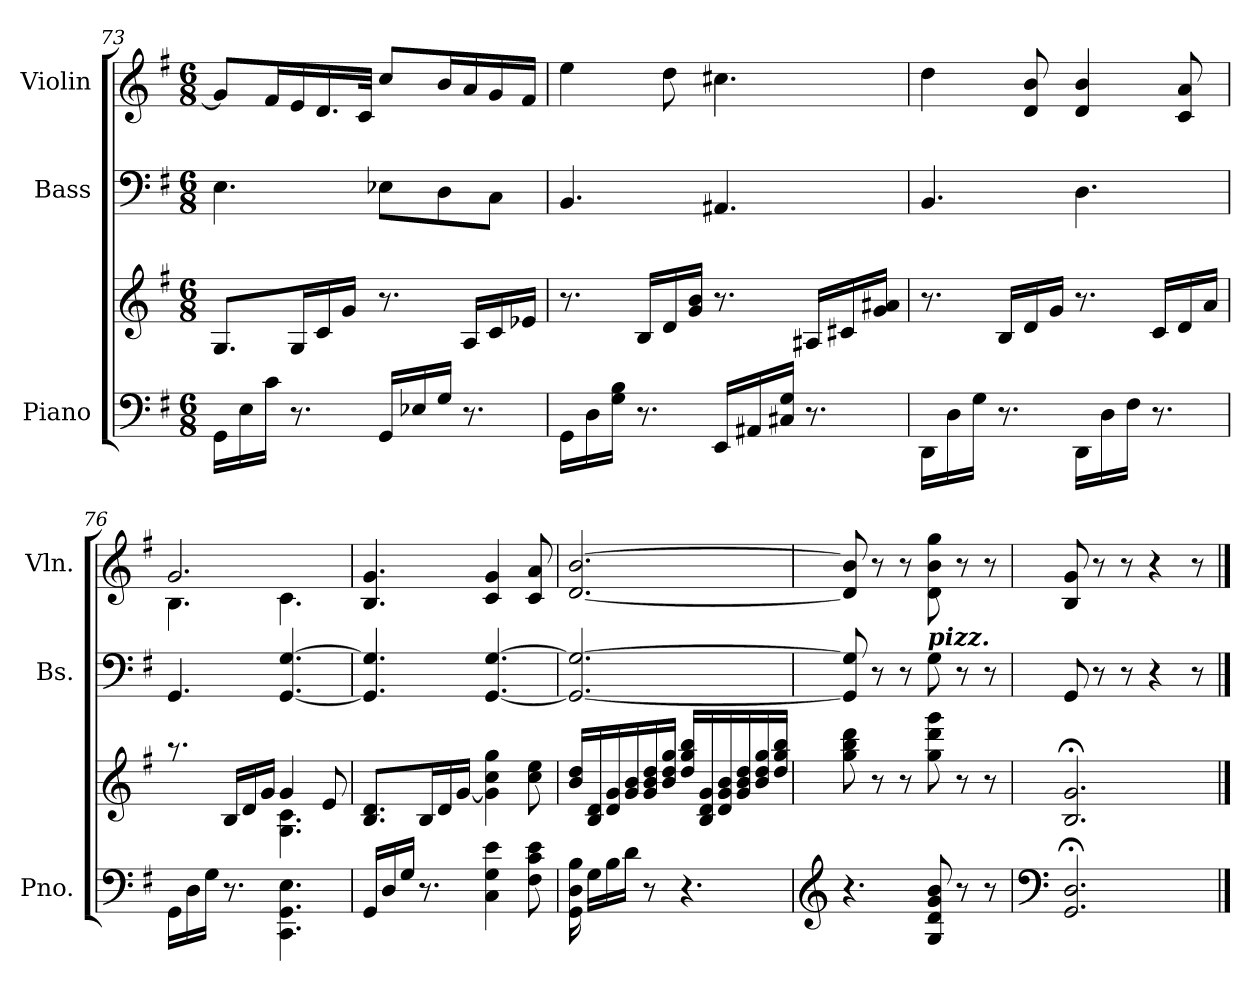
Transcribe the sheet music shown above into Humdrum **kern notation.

**kern	**kern	**kern	**kern
*part3	*part3	*part2	*part1
*staff4	*staff3	*staff2	*staff1
*I"Piano	*	*I"Bass	*I"Violin
*I'Pno.	*	*I'Bs.	*I'Vln.
!!LO:PB:g=z
*clefF4	*clefG2	*clefF4	*clefG2
*	*	*ITrd7c12	*
*k[f#]	*k[f#]	*k[f#]	*k[f#]
*G:	*G:	*G:	*G:
*M6/8	*M6/8	*M6/8	*M6/8
=73	=73	=73	=73
16GG\LL	8.G/L	4.EE\	8g/L]
16E\	.	.	.
16c\JJ	.	.	16f#/L
8.r	16G/L	.	16e/
.	16c/	.	16.d/
.	16g/JJ	.	.
.	.	.	32c/JJk
16GG/LL	8.r	8EE-X\L	8cc/L
16E-X/	.	.	.
16G/JJ	.	8DD\	16b/L
8.r	16A/LL	.	16a/
.	16c/	8CC\J	16g/
.	16e-X/JJ	.	16f#/JJ
=74	=74	=74	=74
16GG\LL	8.r	4.BBB/	4ee\
16D\	.	.	.
16G\ 16B\JJ	.	.	.
8.r	16B/LL	.	.
.	16d/	.	8dd\
.	16g/ 16b/JJ	.	.
16EE/LL	8.r	4.AAA#X/	4.cc#X\
16AA#X/	.	.	.
16C#X/ 16G/JJ	.	.	.
8.r	16A#X/LL	.	.
.	16c#X/	.	.
.	16g/ 16a#X/JJ	.	.
=75	=75	=75	=75
16DD\LL	8.r	4.BBB/	4dd\
16D\	.	.	.
16G\JJ	.	.	.
8.r	16B/LL	.	.
.	16d/	.	8d/ 8b/
.	16g/JJ	.	.
16DD\LL	8.r	4.DD\	4d/ 4b/
16D\	.	.	.
16F#\JJ	.	.	.
8.r	16c/LL	.	.
.	16d/	.	8c/ 8a/
.	16a/JJ	.	.
=76	=76	=76	=76
*	*^	*	*^
16GG\LL	8.raa	4.ryy	4.GGG/	2.g/	4.B\
16D\	.	.	.	.	.
16G\JJ	.	.	.	.	.
8.r	16B/LL	.	.	.	.
.	16d/	.	.	.	.
.	16g/JJ	.	.	.	.
4.CC\ 4.GG\ 4.E\	4g/	4.G\ 4.c\	[4.GGG/ [4.GG/	.	4.c\
.	8e/	.	.	.	.
*	*v	*v	*	*v	*v
!!LO:LB:g=z
=77	=77	=77	=77
16GG/LL	8.B/ 8.d/L	4.GGG/] 4.GG/]	4.B/ 4.g/
16D/	.	.	.
16G/JJ	.	.	.
8.r	16B/L	.	.
.	16d/	.	.
.	[16g/JJ	.	.
4C\ 4G\ 4e\	4g\] 4cc\ 4gg\	[4.GGG/ [4.GG/	4c/ 4g/
8F#\ 8c\ 8e\	8cc\ 8ee\	.	8c/ 8a/
=78	=78	=78	=78
16GG\ 16D\ 16B\	16b/ 16dd/LL	2.GGG/_ 2.GG/_	[2.d/ [2.b/
16G\LL	16B/ 16d/	.	.
16B\	16d/ 16g/	.	.
16d\JJ	16g/ 16b/	.	.
8r	16g/ 16b/ 16dd/	.	.
.	16b/ 16dd/ 16gg/JJ	.	.
4.r	16dd/ 16gg/ 16bb/LL	.	.
.	16B/ 16d/ 16g/	.	.
.	16d/ 16g/ 16b/	.	.
.	16g/ 16b/ 16dd/	.	.
.	16b/ 16dd/ 16gg/	.	.
.	16dd/ 16gg/ 16bb/JJ	.	.
=79	=79	=79	=79
*clefG2	*	*	*
4.r	8gg\ 8bb\ 8ddd\	8GGG/] 8GG/]	8d/] 8b/]
.	8r	8r	8r
.	8r	8r	8r
!	!	!LO:TX:a:Bi:t=pizz.	!
8G/ 8d/ 8g/ 8b/	8gg\ 8ddd\ 8ggg\	8GG\	8d\ 8b\ 8gg\
8r	8r	8r	8r
8r	8r	8r	8r
=80	=80	=80	=80
*clefF4	*	*	*
2.GG/; 2.D/;	2.B/;< 2.g/;<	8GGG/	8B/ 8g/
.	.	8r	8r
.	.	8r	8r
.	.	4r	4r
.	.	8r	8r
==	==	==	==
*-	*-	*-	*-
